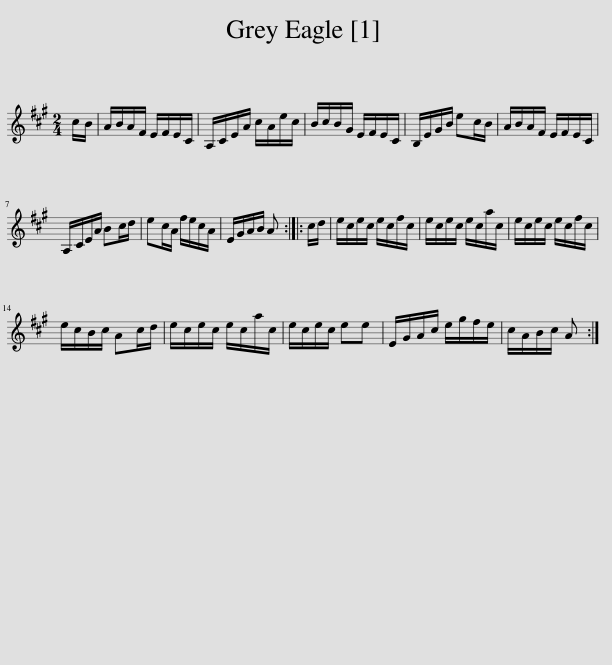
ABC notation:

X:1
L:1/8
M:2/4
I:linebreak $
K:A
V:1 treble
V:1
 c/B/ | A/B/A/F/ E/F/E/C/ | A,/C/E/A/ c/A/e/c/ | B/c/B/G/ E/F/E/C/ | B,/E/G/B/ ec/B/ | %5
 A/B/A/F/ E/F/E/C/ |$ A,/C/E/A/ Bc/d/ | ec/A/ f/e/c/A/ | E/G/A/B/ A :: c/d/ | %10
 e/c/e/c/ e/c/f/c/ | e/c/e/c/ e/c/a/c/ | e/c/e/c/ e/c/f/c/ |$ e/c/B/c/ Ac/d/ | e/c/e/c/ e/c/a/c/ | %15
 e/c/e/c/ ee | E/G/A/c/ e/g/f/e/ | c/A/B/c/ A :| %18
